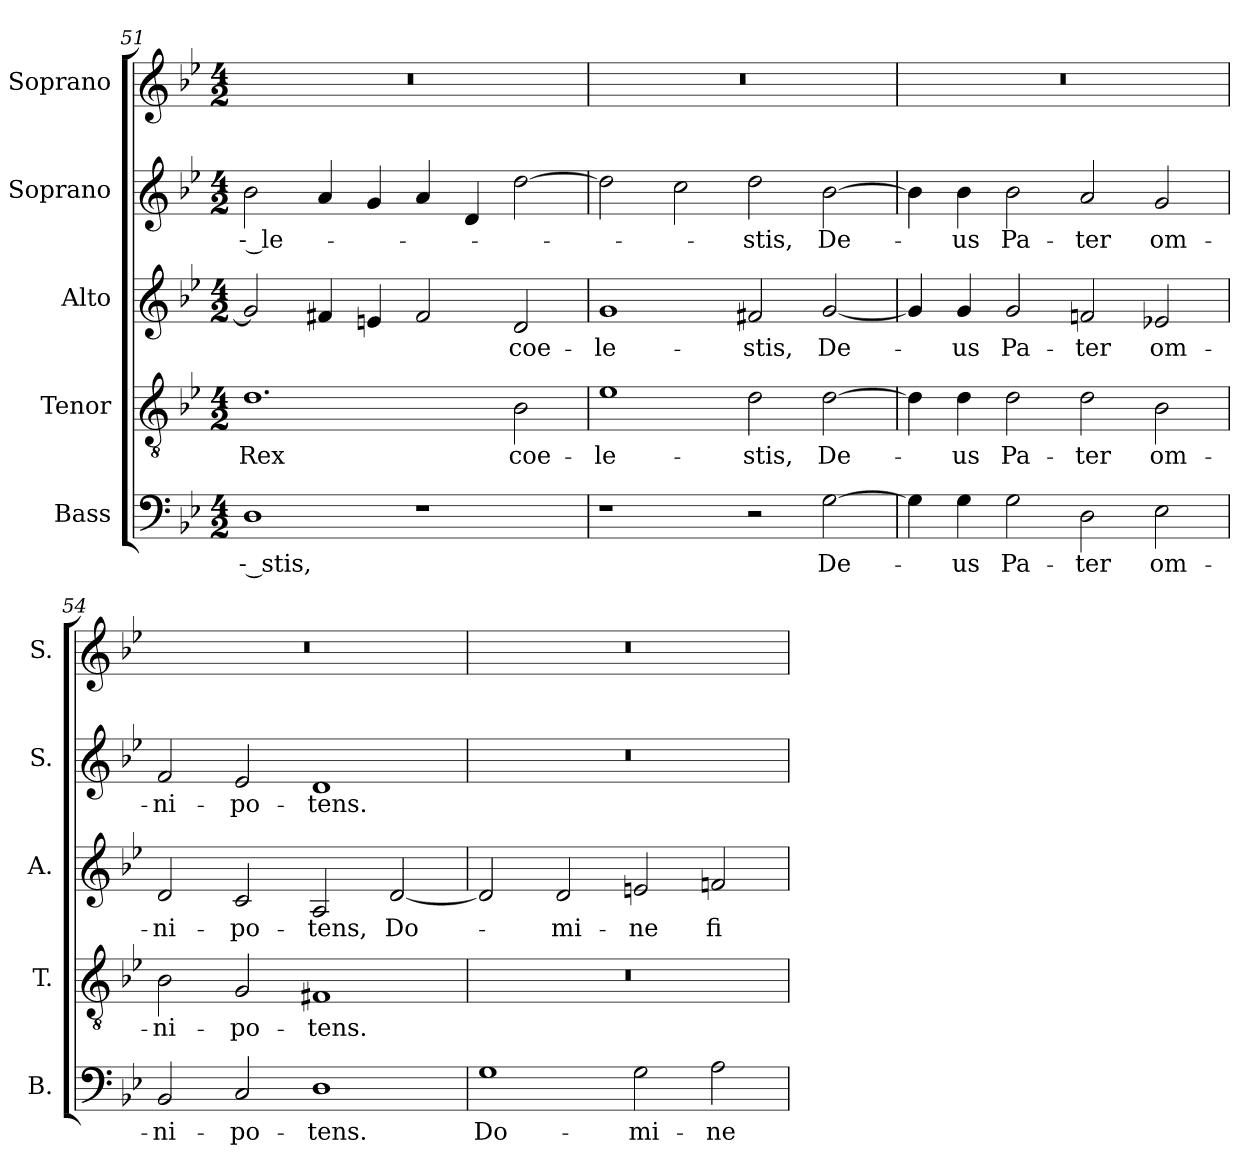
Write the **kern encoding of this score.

**kern	**text	**kern	**text	**kern	**text	**kern	**text	**kern
*part5	*part5	*part4	*part4	*part3	*part3	*part2	*part2	*part1
*staff5	*staff5	*staff4	*staff4	*staff3	*staff3	*staff2	*staff2	*staff1
*I"Bass	*	*I"Tenor	*	*I"Alto	*	*I"Soprano	*	*I"Soprano
*I'B.	*	*I'T.	*	*I'A.	*	*I'S.	*	*I'S.
*clefF4	*	*clefGv2	*	*clefG2	*	*clefG2	*	*clefG2
*	*	*ITrd7c12	*	*	*	*	*	*
*k[b-e-]	*	*k[b-e-]	*	*k[b-e-]	*	*k[b-e-]	*	*k[b-e-]
*B-:	*	*B-:	*	*B-:	*	*B-:	*	*B-:
*M4/2	*	*M4/2	*	*M4/2	*	*M4/2	*	*M4/2
=51	=51	=51	=51	=51	=51	=51	=51	=51
!	!LO:LY:b:color=#000000	!	!	!	!	!	!	!
!	!	!	!LO:LY:b:color=#000000	!	!	!	!	!
!	!	!	!	!	!	!	!LO:LY:b:color=#000000	!LO:N:vis=1
1Di	-- stis,	1.Di	Rex	2gi/]	.	2b-i\	-- le-	0r
.	.	.	.	4f#Xi/	.	4ai/	.	.
.	.	.	.	4eni/	.	4gi/	.	.
1r	.	.	.	2f#i/	.	4ai/	.	.
.	.	.	.	.	.	4di/	.	.
!	!	!	!LO:LY:b:color=#000000	!	!	!	!	!
!	!	!	!	!	!LO:LY:b:color=#000000	!	!	!
.	.	2BB-i\	coe-	2di/	coe-	[2ddi\	.	.
=52	=52	=52	=52	=52	=52	=52	=52	=52
!	!	!	!LO:LY:b:color=#000000	!	!	!	!	!
!	!	!	!	!	!LO:LY:b:color=#000000	!	!	!LO:N:vis=1
1r	.	1E-i	-le-	1gi	-le-	2ddi\]	.	0r
.	.	.	.	.	.	2cci\	.	.
!	!	!	!LO:LY:b:color=#000000	!	!	!	!	!
!	!	!	!	!	!LO:LY:b:color=#000000	!	!	!
!	!	!	!	!	!	!	!LO:LY:b:color=#000000	!
2r	.	2Di\	-stis,	2f#Xi/	-stis,	2ddi\	-stis,	.
!	!LO:LY:b:color=#000000	!	!	!	!	!	!	!
!	!	!	!LO:LY:b:color=#000000	!	!	!	!	!
!	!	!	!	!	!LO:LY:b:color=#000000	!	!	!
!	!	!	!	!	!	!	!LO:LY:b:color=#000000	!
[2Gi\	De-	[2Di\	De-	[2gi/	De-	[2b-i\	De-	.
=53	=53	=53	=53	=53	=53	=53	=53	=53
!	!	!	!	!	!	!	!	!LO:N:vis=1
4Gi\]	.	4Di\]	.	4gi/]	.	4b-i\]	.	0r
!	!LO:LY:b:color=#000000	!	!	!	!	!	!	!
!	!	!	!LO:LY:b:color=#000000	!	!	!	!	!
!	!	!	!	!	!LO:LY:b:color=#000000	!	!	!
!	!	!	!	!	!	!	!LO:LY:b:color=#000000	!
4Gi\	-us	4Di\	-us	4gi/	-us	4b-i\	-us	.
!	!LO:LY:b:color=#000000	!	!	!	!	!	!	!
!	!	!	!LO:LY:b:color=#000000	!	!	!	!	!
!	!	!	!	!	!LO:LY:b:color=#000000	!	!	!
!	!	!	!	!	!	!	!LO:LY:b:color=#000000	!
2Gi\	Pa-	2Di\	Pa-	2gi/	Pa-	2b-i\	Pa-	.
!	!LO:LY:b:color=#000000	!	!	!	!	!	!	!
!	!	!	!LO:LY:b:color=#000000	!	!	!	!	!
!	!	!	!	!	!LO:LY:b:color=#000000	!	!	!
!	!	!	!	!	!	!	!LO:LY:b:color=#000000	!
2Di\	-ter	2Di\	-ter	2fni/	-ter	2ai/	-ter	.
!	!LO:LY:b:color=#000000	!	!	!	!	!	!	!
!	!	!	!LO:LY:b:color=#000000	!	!	!	!	!
!	!	!	!	!	!LO:LY:b:color=#000000	!	!	!
!	!	!	!	!	!	!	!LO:LY:b:color=#000000	!
2E-i\	om-	2BB-i\	om-	2e-Xi/	om-	2gi/	om-	.
!!LO:LB:g=z
=54	=54	=54	=54	=54	=54	=54	=54	=54
!	!LO:LY:b:color=#000000	!	!	!	!	!	!	!
!	!	!	!LO:LY:b:color=#000000	!	!	!	!	!
!	!	!	!	!	!LO:LY:b:color=#000000	!	!	!
!	!	!	!	!	!	!	!LO:LY:b:color=#000000	!LO:N:vis=1
2BB-i/	-ni-	2BB-i\	-ni-	2di/	-ni-	2fi/	-ni-	0r
!	!LO:LY:b:color=#000000	!	!	!	!	!	!	!
!	!	!	!LO:LY:b:color=#000000	!	!	!	!	!
!	!	!	!	!	!LO:LY:b:color=#000000	!	!	!
!	!	!	!	!	!	!	!LO:LY:b:color=#000000	!
2Ci/	-po-	2GGi/	-po-	2ci/	-po-	2e-i/	-po-	.
!	!LO:LY:b:color=#000000	!	!	!	!	!	!	!
!	!	!	!LO:LY:b:color=#000000	!	!	!	!	!
!	!	!	!	!	!LO:LY:b:color=#000000	!	!	!
!	!	!	!	!	!	!	!LO:LY:b:color=#000000	!
1Di	-tens.	1FF#Xi	-tens.	2Ai/	-tens,	1di	-tens.	.
!	!	!	!	!	!LO:LY:b:color=#000000	!	!	!
.	.	.	.	[2di/	Do-	.	.	.
=55	=55	=55	=55	=55	=55	=55	=55	=55
!	!LO:LY:b:color=#000000	!LO:N:vis=1	!	!	!	!LO:N:vis=1	!	!LO:N:vis=1
1Gi	Do-	0r	.	2di/]	.	0r	.	0r
!	!	!	!	!	!LO:LY:b:color=#000000	!	!	!
.	.	.	.	2di/	-mi-	.	.	.
!	!LO:LY:b:color=#000000	!	!	!	!	!	!	!
!	!	!	!	!	!LO:LY:b:color=#000000	!	!	!
2Gi\	-mi-	.	.	2eni/	-ne	.	.	.
!	!LO:LY:b:color=#000000	!	!	!	!	!	!	!
!	!	!	!	!	!LO:LY:b:color=#000000	!	!	!
2Ai\	-ne	.	.	2fni/	fi-	.	.	.
=	=	=	=	=	=	=	=	=
*-	*-	*-	*-	*-	*-	*-	*-	*-
